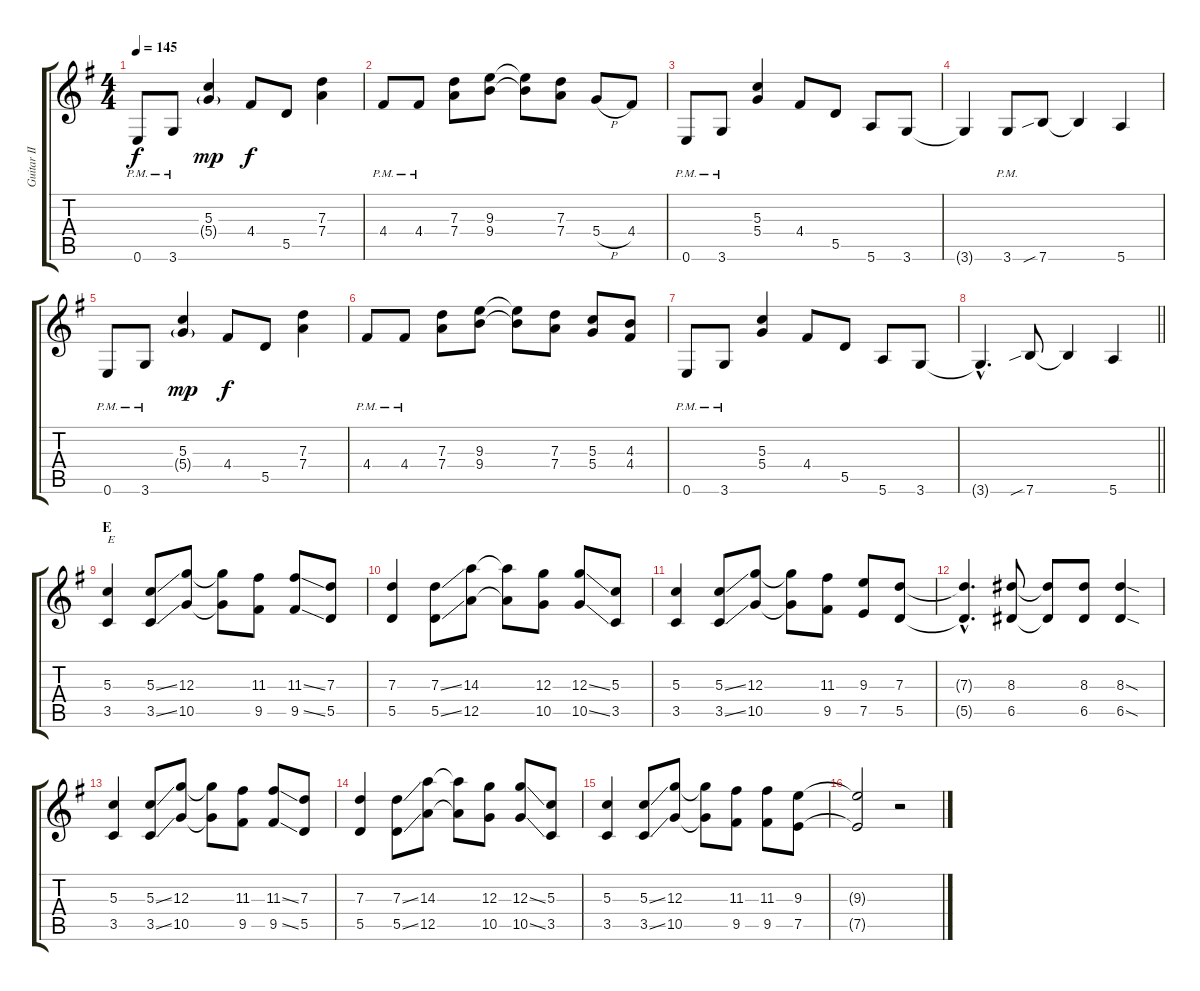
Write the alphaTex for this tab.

\track ("Guitar II" "Guitar II") {instrument overdrivenguitar}
\staff {score tabs}
\tuning (E4 B3 G3 D3 A2 E2) {hide}
\ts (4 4)
\tempo 145
\clef g2
\ks g
0.6{pm}.8{dy f} 3.6{pm}.8 (5.3 5.4{g}).4{dy mp} 4.4.8{dy f} 5.5.8 (7.3 7.4).4 |
4.4{pm}.8 4.4{pm}.8 (7.3 7.4).8 (9.3 9.4).8 (9.3{t} 9.4{t}).8 (7.3 7.4).8 5.4{h}.8 4.4.8 |
0.6{pm}.8 3.6{pm}.8 (5.3 5.4).4 4.4.8 5.5.8 5.6.8 3.6.8 |
3.6{t}.4 3.6{pm}.8 7.6{sib}.8 7.6{t}.4 5.6.4 |
0.6{pm}.8 3.6{pm}.8 (5.3 5.4{g}).4{dy mp} 4.4.8{dy f} 5.5.8 (7.3 7.4).4 |
4.4{pm}.8 4.4{pm}.8 (7.3 7.4).8 (9.3 9.4).8 (9.3{t} 9.4{t}).8 (7.3 7.4).8 (5.3 5.4).8 (4.3 4.4).8 |
0.6{pm}.8 3.6{pm}.8 (5.3 5.4).4 4.4.8 5.5.8 5.6.8 3.6.8 |
\barLineRight lightlight
3.6{hac t}.4{d} 7.6{sib}.8 7.6{t}.4 5.6.4 |
\section ("" "E")
(5.3 3.5).4{txt "E"} (5.3{ss} 3.5{ss}).8 (12.3 10.5).8 (12.3{t} 10.5{t}).8 (11.3 9.5).8 (11.3{ss} 9.5{ss}).8 (7.3 5.5).8 |
(7.3 5.5).4 (7.3{ss} 5.5{ss}).8 (14.3 12.5).8 (14.3{t} 12.5{t}).8 (12.3 10.5).8 (12.3{ss} 10.5{ss}).8 (5.3 3.5).8 |
(5.3 3.5).4 (5.3{ss} 3.5{ss}).8 (12.3 10.5).8 (12.3{t} 10.5{t}).8 (11.3 9.5).8 (9.3 7.5).8 (7.3 5.5).8 |
(7.3{hac t} 5.5{hac t}).4{d} (8.3 6.5).8 (8.3{t} 6.5{t}).8 (8.3 6.5).8 (8.3{sod} 6.5{sod}).4 |
(5.3 3.5).4 (5.3{ss} 3.5{ss}).8 (12.3 10.5).8 (12.3{t} 10.5{t}).8 (11.3 9.5).8 (11.3{ss} 9.5{ss}).8 (7.3 5.5).8 |
(7.3 5.5).4 (7.3{ss} 5.5{ss}).8 (14.3 12.5).8 (14.3{t} 12.5{t}).8 (12.3 10.5).8 (12.3{ss} 10.5{ss}).8 (5.3 3.5).8 |
(5.3 3.5).4 (5.3{ss} 3.5{ss}).8 (12.3 10.5).8 (12.3{t} 10.5{t}).8 (11.3 9.5).8 (11.3 9.5).8 (9.3 7.5).8 |
(9.3{t} 7.5{t}).2 r.2
